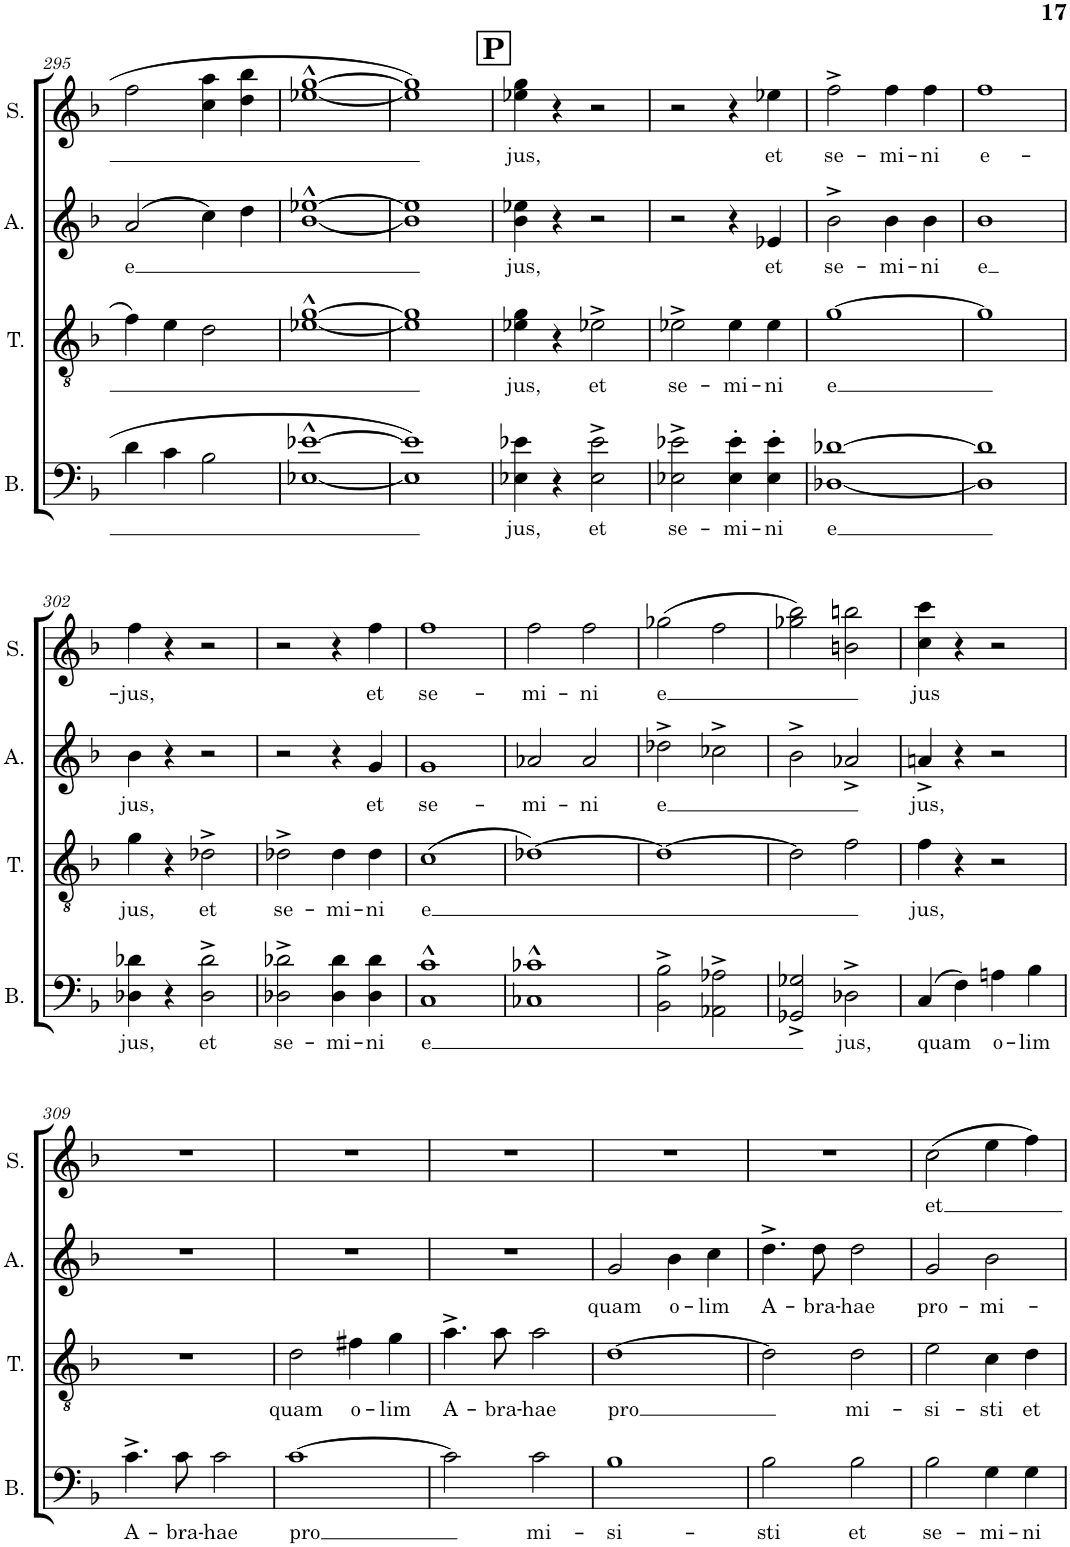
**kern	**text	**kern	**text	**kern	**text	**kern	**text
*part4	*part4	*part3	*part3	*part2	*part2	*part1	*part1
*staff4	*staff4	*staff3	*staff3	*staff2	*staff2	*staff1	*staff1
*I"Bass	*	*I"Tenor	*	*I"Alto	*	*I"Soprano	*
*I'B.	*	*I'T.	*	*I'A.	*	*I'S.	*
!!LO:PB:g=z
*clefF4	*	*clefGv2	*	*clefG2	*	*clefG2	*
*k[b-]	*	*k[b-]	*	*k[b-]	*	*k[b-]	*
*M2/2	*	*M2/2	*	*M2/2	*	*M2/2	*
*met(c|)	*	*met(c|)	*	*met(c|)	*	*met(c|)	*
=295	=295	=295	=295	=295	=295	=295	=295
!	!	!	!	!	!LO:LY:b	!	!
4d\	.	4f\	.	(2a/	-e	2ff\	.
4c\	.	4e\	.	.	.	.	.
2B-\	.	2d\	.	4cc\)	.	4cc\ 4aa\	.
.	.	.	.	4dd\	.	4dd\ 4bb-\	.
=296	=296	=296	=296	=296	=296	=296	=296
[1E-X^^ [1e-X^^	.	[1e-X^^ [1g^^	.	[1b-^^ [1ee-X^^	.	[1ee-X^^ [1gg^^	.
=297	=297	=297	=297	=297	=297	=297	=297
1E-] 1e-]	.	1e-] 1g]	.	1b-] 1ee-]	.	1ee-] 1gg]	.
!!LO:REH:place=s1:a:B:cj:fs=14:t=P
=298	=298	=298	=298	=298	=298	=298	=298
!	!LO:LY:b	!	!LO:LY:b	!	!LO:LY:b	!	!LO:LY:b
4E-X\ 4e-X\	jus,	4e-X\ 4g\	jus,	4b-\ 4ee-X\	jus,	4ee-X\ 4gg\	jus,
4r	.	4r	.	4r	.	4r	.
!	!LO:LY:b	!	!LO:LY:b	!	!	!	!
2E-\^ 2e-\^	et	2e-X^\	et	2r	.	2r	.
=299	=299	=299	=299	=299	=299	=299	=299
!	!LO:LY:b	!	!LO:LY:b	!	!	!	!
2E-X\^ 2e-X\^	se-	2e-X^\	se-	2r	.	2r	.
!	!LO:LY:b	!	!LO:LY:b	!	!	!	!
4E-\' 4e-\'	-mi-	4e-\	-mi-	4r	.	4r	.
!	!LO:LY:b	!	!LO:LY:b	!	!LO:LY:b	!	!LO:LY:b
4E-\' 4e-\'	-ni	4e-\	-ni	4e-X/	et	4ee-X\	et
=300	=300	=300	=300	=300	=300	=300	=300
!	!LO:LY:b	!	!LO:LY:b	!	!LO:LY:b	!	!LO:LY:b
[1D-X [1d-X	e	[1g	e	2b-^\	se-	2ff^\	se-
!	!	!	!	!	!LO:LY:b	!	!LO:LY:b
.	.	.	.	4b-\	-mi-	4ff\	-mi-
!	!	!	!	!	!LO:LY:b	!	!LO:LY:b
.	.	.	.	4b-\	-ni	4ff\	-ni
=301	=301	=301	=301	=301	=301	=301	=301
!	!	!	!	!	!LO:LY:b	!	!LO:LY:b
1D-] 1d-]	.	1g]	.	1b-	e	1ff	e-
!!LO:LB:g=z
=302	=302	=302	=302	=302	=302	=302	=302
!	!LO:LY:b	!	!LO:LY:b	!	!LO:LY:b	!	!LO:LY:b
4D-X\ 4d-X\	jus,	4g\	jus,	4b-\	jus,	4ff\	-jus,
4r	.	4r	.	4r	.	4r	.
!	!LO:LY:b	!	!LO:LY:b	!	!	!	!
2D-\^ 2d-\^	et	2d-X^\	et	2r	.	2r	.
=303	=303	=303	=303	=303	=303	=303	=303
!	!LO:LY:b	!	!LO:LY:b	!	!	!	!
2D-X\^ 2d-X\^	se-	2d-X^\	se-	2r	.	2r	.
!	!LO:LY:b	!	!LO:LY:b	!	!	!	!
4D-\ 4d-\	-mi-	4d-\	-mi-	4r	.	4r	.
!	!LO:LY:b	!	!LO:LY:b	!	!LO:LY:b	!	!LO:LY:b
4D-\ 4d-\	-ni	4d-\	-ni	4g/	et	4ff\	et
=304	=304	=304	=304	=304	=304	=304	=304
!	!LO:LY:b	!	!LO:LY:b	!	!LO:LY:b	!	!LO:LY:b
1C^^ 1c^^	e	(1c	e	1g	se-	1ff	se-
=305	=305	=305	=305	=305	=305	=305	=305
!	!	!	!	!	!LO:LY:b	!	!LO:LY:b
1C-X^^ 1c-X^^	.	[1d-X)	.	2a-X/	-mi-	2ff\	-mi-
!	!	!	!	!	!LO:LY:b	!	!LO:LY:b
.	.	.	.	2a-/	-ni	2ff\	-ni
=306	=306	=306	=306	=306	=306	=306	=306
!	!	!	!	!	!LO:LY:b	!	!LO:LY:b
2BB-\^ 2B-\^	.	1d-_	.	2dd-X^\	e	(2gg-X\	e
2AA-X\^ 2A-X\^	.	.	.	2cc-X^\	.	2ff\	.
=307	=307	=307	=307	=307	=307	=307	=307
2GG-X/^ 2G-X/^	.	2d-\]	.	2b-^\	.	2gg-X\ 2bb-\)	.
!	!LO:LY:b	!	!	!	!	!	!
2D-X^\	jus,	2f\	.	2a-X^/	.	2bn\ 2bbn\	.
=308	=308	=308	=308	=308	=308	=308	=308
!	!LO:LY:b	!	!LO:LY:b	!	!LO:LY:b	!	!LO:LY:b
(4C/	quam	4f\	jus,	4an^/	jus,	4cc\ 4ccc\	jus
4F\)	.	4r	.	4r	.	4r	.
!	!LO:LY:b	!	!	!	!	!	!
4An\	o-	2r	.	2r	.	2r	.
!	!LO:LY:b	!	!	!	!	!	!
4B-\	-lim	.	.	.	.	.	.
!!LO:LB:g=z
=309	=309	=309	=309	=309	=309	=309	=309
!	!LO:LY:b	!	!	!	!	!	!
4.c^\	A-	1r	.	1r	.	1r	.
!	!LO:LY:b	!	!	!	!	!	!
8c\	-bra-	.	.	.	.	.	.
!	!LO:LY:b	!	!	!	!	!	!
2c\	-hae	.	.	.	.	.	.
=310	=310	=310	=310	=310	=310	=310	=310
!	!LO:LY:b	!	!LO:LY:b	!	!	!	!
[1c	-pro	2d\	quam	1r	.	1r	.
!	!	!	!LO:LY:b	!	!	!	!
.	.	4f#X\	o-	.	.	.	.
!	!	!	!LO:LY:b	!	!	!	!
.	.	4g\	-lim	.	.	.	.
=311	=311	=311	=311	=311	=311	=311	=311
!	!	!	!LO:LY:b	!	!	!	!
2c\]	.	4.a^\	A-	1r	.	1r	.
!	!	!	!LO:LY:b	!	!	!	!
.	.	8a\	-bra-	.	.	.	.
!	!LO:LY:b	!	!LO:LY:b	!	!	!	!
2c\	mi-	2a\	-hae	.	.	.	.
=312	=312	=312	=312	=312	=312	=312	=312
!	!LO:LY:b	!	!LO:LY:b	!	!LO:LY:b	!	!
1B-	-si-	[1d	pro	2g/	quam	1r	.
!	!	!	!	!	!LO:LY:b	!	!
.	.	.	.	4b-\	o-	.	.
!	!	!	!	!	!LO:LY:b	!	!
.	.	.	.	4cc\	-lim	.	.
=313	=313	=313	=313	=313	=313	=313	=313
!	!LO:LY:b	!	!	!	!LO:LY:b	!	!
2B-\	-sti	2d\]	.	4.dd^\	A-	1r	.
!	!	!	!	!	!LO:LY:b	!	!
.	.	.	.	8dd\	-bra-	.	.
!	!LO:LY:b	!	!LO:LY:b	!	!LO:LY:b	!	!
2B-\	et	2d\	mi-	2dd\	-hae	.	.
=314	=314	=314	=314	=314	=314	=314	=314
!	!LO:LY:b	!	!LO:LY:b	!	!LO:LY:b	!	!LO:LY:b
2B-\	se-	2e\	-si-	2g/	pro-	(2cc\	et
!	!LO:LY:b	!	!LO:LY:b	!	!LO:LY:b	!	!
4G\	-mi-	4c\	-sti	2b-\	-mi-	4ee\	.
!	!LO:LY:b	!	!LO:LY:b	!	!	!	!
4G\	-ni	4d\	et	.	.	4ff\)	.
=	=	=	=	=	=	=	=
*-	*-	*-	*-	*-	*-	*-	*-
